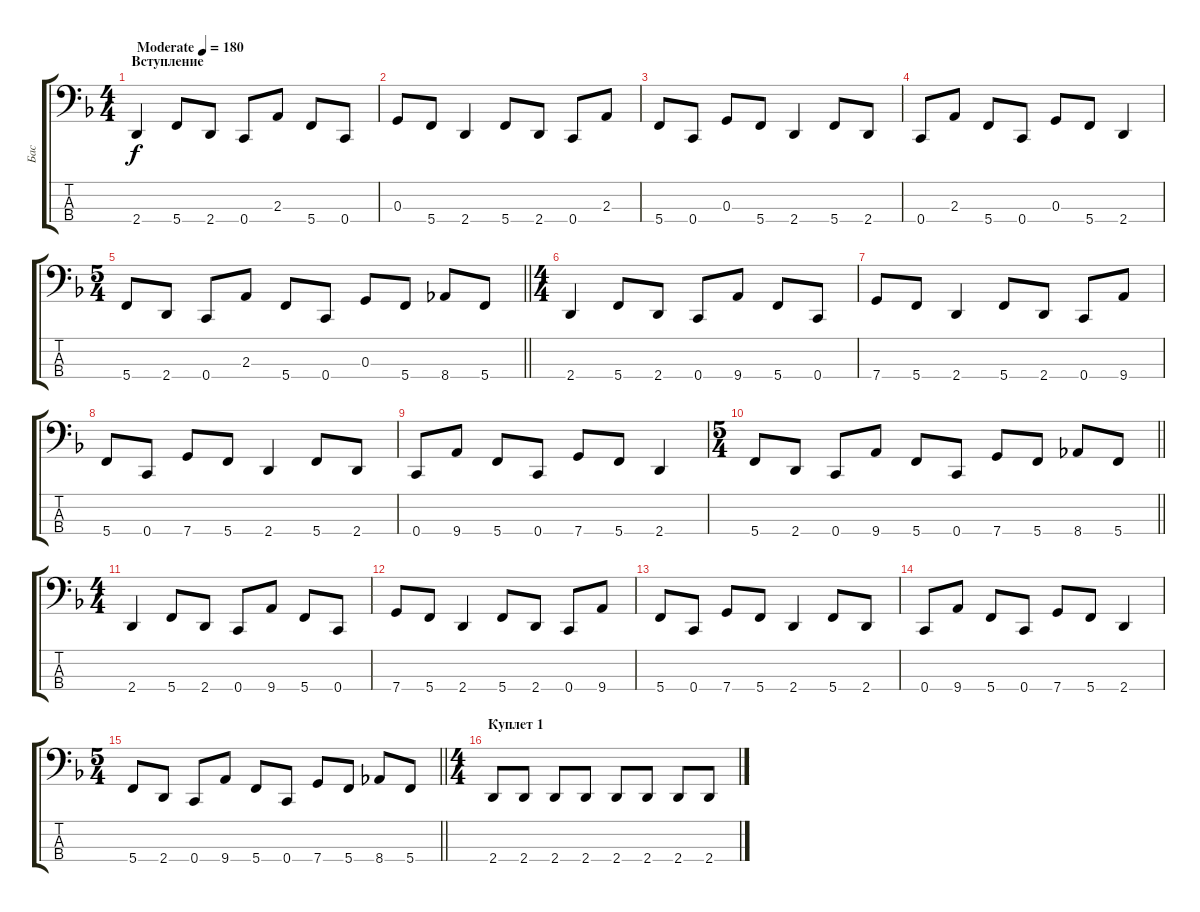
\track ("Бас" "Бас") {instrument electricbasspick}
\staff {score tabs}
\tuning (F2 C2 G1 C1) {hide}
\ts (4 4)
\section ("" "Вступление")
\tempo (180 "Moderate")
\clef f4
\ks dminor
2.4.4{dy f instrument electricbasspick} 5.4.8 2.4.8 0.4.8 2.3.8 5.4.8 0.4.8 |
0.3.8 5.4.8 2.4.4 5.4.8 2.4.8 0.4.8 2.3.8 |
5.4.8 0.4.8 0.3.8 5.4.8 2.4.4 5.4.8 2.4.8 |
0.4.8 2.3.8 5.4.8 0.4.8 0.3.8 5.4.8 2.4.4 |
\ts (5 4)
\barLineRight lightlight
5.4.8 2.4.8 0.4.8 2.3.8 5.4.8 0.4.8 0.3.8 5.4.8 8.4.8 5.4.8 |
\ts (4 4)
2.4.4 5.4.8 2.4.8 0.4.8 9.4.8 5.4.8 0.4.8 |
7.4.8 5.4.8 2.4.4 5.4.8 2.4.8 0.4.8 9.4.8 |
5.4.8 0.4.8 7.4.8 5.4.8 2.4.4 5.4.8 2.4.8 |
0.4.8 9.4.8 5.4.8 0.4.8 7.4.8 5.4.8 2.4.4 |
\ts (5 4)
\barLineRight lightlight
5.4.8 2.4.8 0.4.8 9.4.8 5.4.8 0.4.8 7.4.8 5.4.8 8.4.8 5.4.8 |
\ts (4 4)
2.4.4 5.4.8 2.4.8 0.4.8 9.4.8 5.4.8 0.4.8 |
7.4.8 5.4.8 2.4.4 5.4.8 2.4.8 0.4.8 9.4.8 |
5.4.8 0.4.8 7.4.8 5.4.8 2.4.4 5.4.8 2.4.8 |
0.4.8 9.4.8 5.4.8 0.4.8 7.4.8 5.4.8 2.4.4 |
\ts (5 4)
\barLineRight lightlight
5.4.8 2.4.8 0.4.8 9.4.8 5.4.8 0.4.8 7.4.8 5.4.8 8.4.8 5.4.8 |
\ts (4 4)
\section ("" "Куплет 1")
2.4.8 2.4.8 2.4.8 2.4.8 2.4.8 2.4.8 2.4.8 2.4.8
